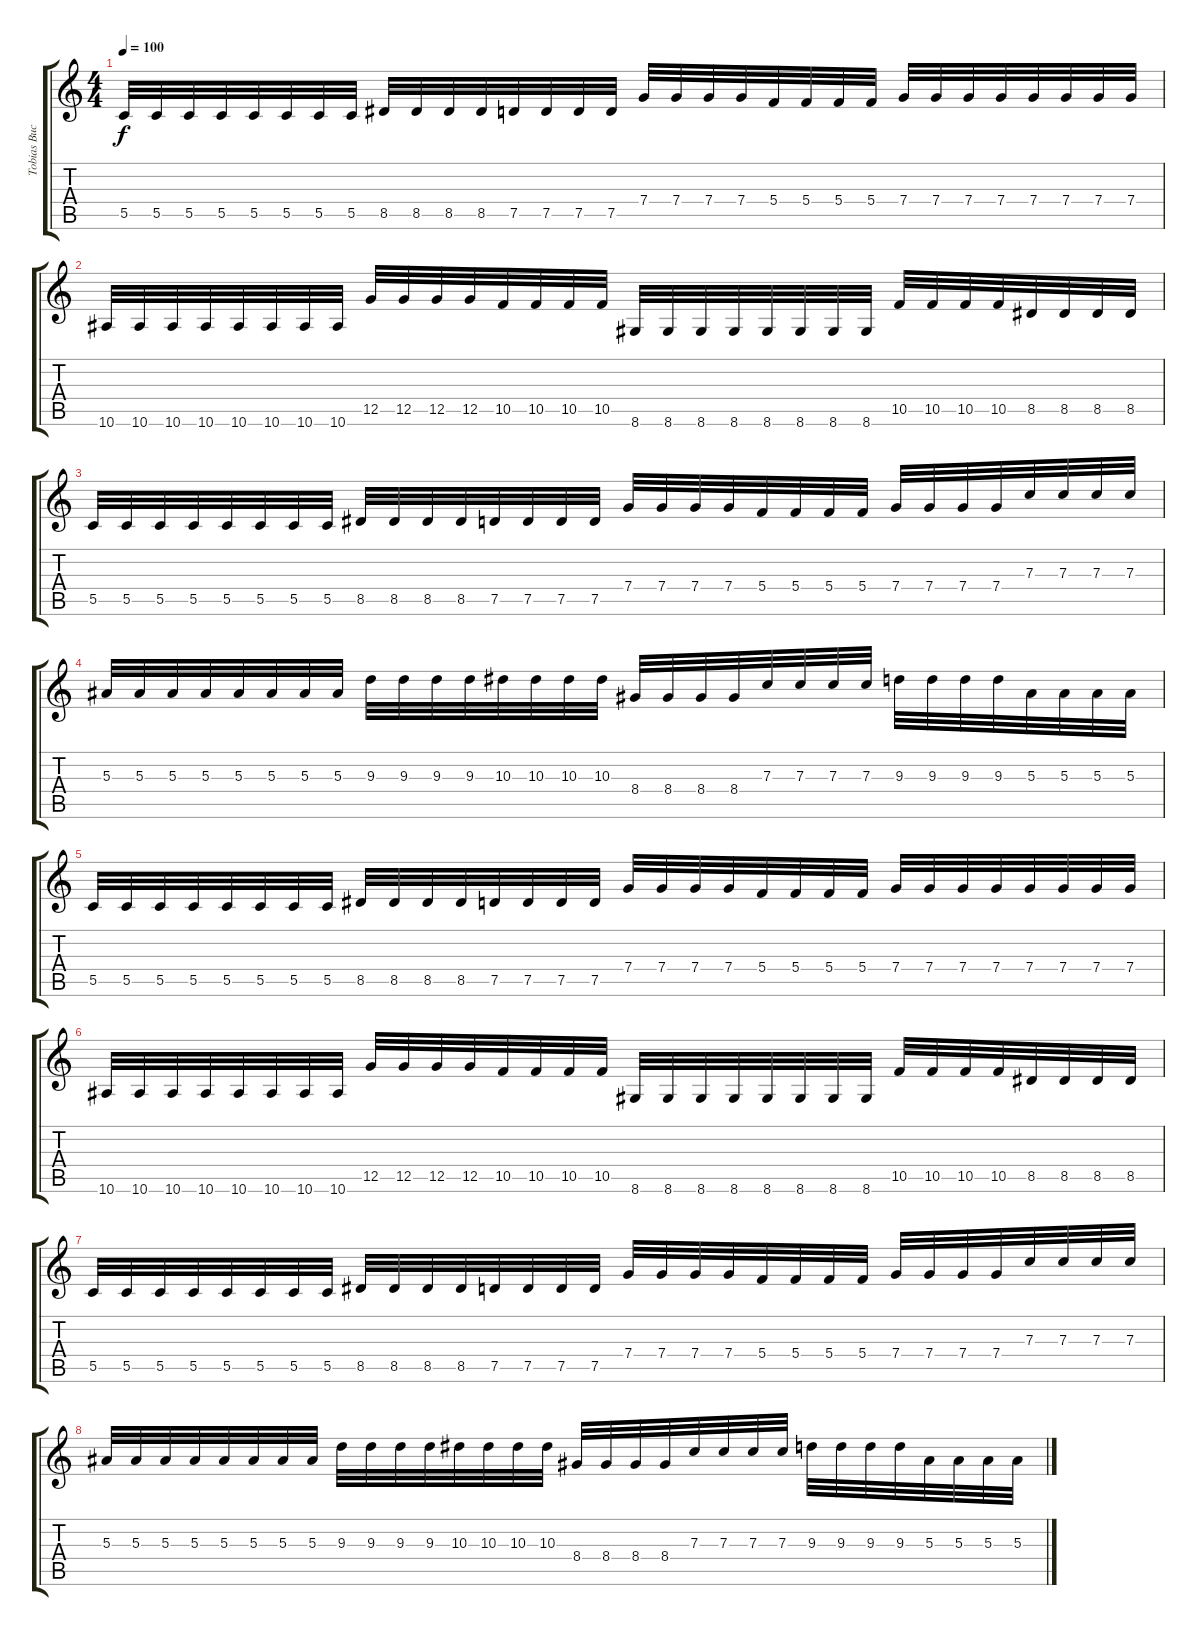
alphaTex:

\track ("Tobias Buck" "Tobias Buc") {instrument distortionguitar}
\staff {score tabs}
\tuning (D4 A3 F3 C3 G2 C2) {hide}
\ts (4 4)
\tempo 100
\clef g2
\ks c
5.5.32{dy f} 5.5.32 5.5.32 5.5.32 5.5.32 5.5.32 5.5.32 5.5.32 8.5.32 8.5.32 8.5.32 8.5.32 7.5.32 7.5.32 7.5.32 7.5.32 7.4.32 7.4.32 7.4.32 7.4.32 5.4.32 5.4.32 5.4.32 5.4.32 7.4.32 7.4.32 7.4.32 7.4.32 7.4.32 7.4.32 7.4.32 7.4.32 |
10.6.32 10.6.32 10.6.32 10.6.32 10.6.32 10.6.32 10.6.32 10.6.32 12.5.32 12.5.32 12.5.32 12.5.32 10.5.32 10.5.32 10.5.32 10.5.32 8.6.32 8.6.32 8.6.32 8.6.32 8.6.32 8.6.32 8.6.32 8.6.32 10.5.32 10.5.32 10.5.32 10.5.32 8.5.32 8.5.32 8.5.32 8.5.32 |
5.5.32 5.5.32 5.5.32 5.5.32 5.5.32 5.5.32 5.5.32 5.5.32 8.5.32 8.5.32 8.5.32 8.5.32 7.5.32 7.5.32 7.5.32 7.5.32 7.4.32 7.4.32 7.4.32 7.4.32 5.4.32 5.4.32 5.4.32 5.4.32 7.4.32 7.4.32 7.4.32 7.4.32 7.3.32 7.3.32 7.3.32 7.3.32 |
5.3.32 5.3.32 5.3.32 5.3.32 5.3.32 5.3.32 5.3.32 5.3.32 9.3.32 9.3.32 9.3.32 9.3.32 10.3.32 10.3.32 10.3.32 10.3.32 8.4.32 8.4.32 8.4.32 8.4.32 7.3.32 7.3.32 7.3.32 7.3.32 9.3.32 9.3.32 9.3.32 9.3.32 5.3.32 5.3.32 5.3.32 5.3.32 |
5.5.32 5.5.32 5.5.32 5.5.32 5.5.32 5.5.32 5.5.32 5.5.32 8.5.32 8.5.32 8.5.32 8.5.32 7.5.32 7.5.32 7.5.32 7.5.32 7.4.32 7.4.32 7.4.32 7.4.32 5.4.32 5.4.32 5.4.32 5.4.32 7.4.32 7.4.32 7.4.32 7.4.32 7.4.32 7.4.32 7.4.32 7.4.32 |
10.6.32 10.6.32 10.6.32 10.6.32 10.6.32 10.6.32 10.6.32 10.6.32 12.5.32 12.5.32 12.5.32 12.5.32 10.5.32 10.5.32 10.5.32 10.5.32 8.6.32 8.6.32 8.6.32 8.6.32 8.6.32 8.6.32 8.6.32 8.6.32 10.5.32 10.5.32 10.5.32 10.5.32 8.5.32 8.5.32 8.5.32 8.5.32 |
5.5.32 5.5.32 5.5.32 5.5.32 5.5.32 5.5.32 5.5.32 5.5.32 8.5.32 8.5.32 8.5.32 8.5.32 7.5.32 7.5.32 7.5.32 7.5.32 7.4.32 7.4.32 7.4.32 7.4.32 5.4.32 5.4.32 5.4.32 5.4.32 7.4.32 7.4.32 7.4.32 7.4.32 7.3.32 7.3.32 7.3.32 7.3.32 |
5.3.32 5.3.32 5.3.32 5.3.32 5.3.32 5.3.32 5.3.32 5.3.32 9.3.32 9.3.32 9.3.32 9.3.32 10.3.32 10.3.32 10.3.32 10.3.32 8.4.32 8.4.32 8.4.32 8.4.32 7.3.32 7.3.32 7.3.32 7.3.32 9.3.32 9.3.32 9.3.32 9.3.32 5.3.32 5.3.32 5.3.32 5.3.32
